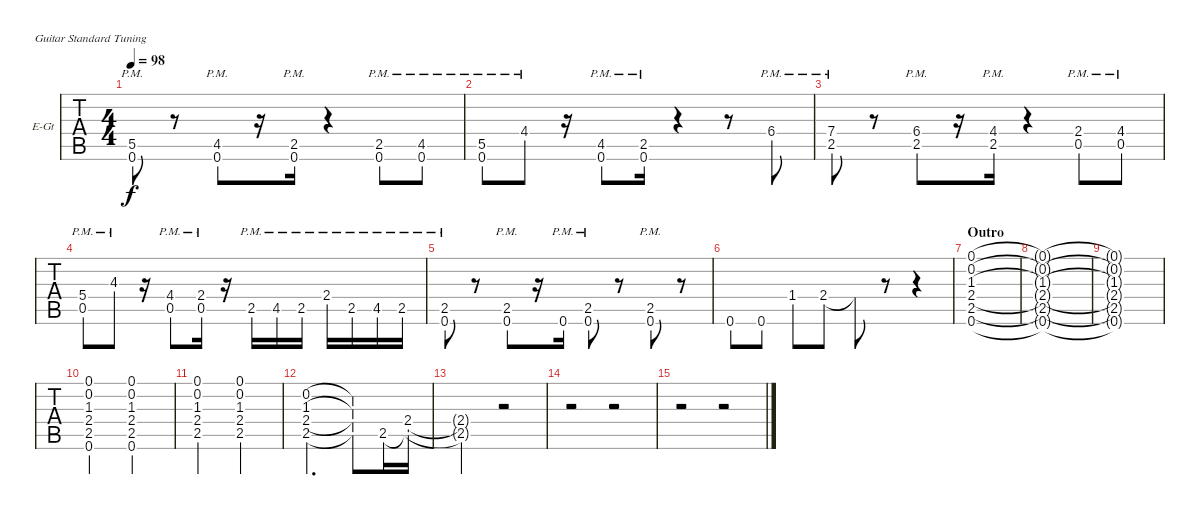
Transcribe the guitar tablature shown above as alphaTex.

\bracketExtendMode groupsimilarinstruments
\firstSystemTrackNameOrientation horizontal
\otherSystemsTrackNameOrientation horizontal
\track ("Rhytm Guitar" "E-Gt") {instrument overdrivenguitar}
\staff {tabs}
\tuning (E4 B3 G3 D3 A2 E2)
\ts (4 4)
\tempo 98
\clef g2
\ks a
(5.5{pm} 0.6{pm}).8{dy f} r.8 (4.5{pm} 0.6{pm}).8 r.16 (2.5{pm} 0.6{pm}).16 r.4 (2.5{pm} 0.6{pm}).8 (4.5{pm} 0.6{pm}).8 |
(5.5{pm} 0.6{pm}).8 4.4{pm}.8 r.16 (4.5{pm} 0.6{pm}).8 (2.5{pm} 0.6{pm}).16 r.4 r.8 6.4{pm}.8 |
(7.4{pm} 2.5{pm}).8 r.8 (6.4{pm} 2.5{pm}).8 r.16 (4.4{pm} 2.5{pm}).16 r.4 (2.4{pm} 0.5{pm}).8 (4.4{pm} 0.5{pm}).8 |
(5.4{pm} 0.5{pm}).8 4.3{pm}.8 r.16 (4.4{pm} 0.5{pm}).8 (2.4{pm} 0.5{pm}).16 r.16 2.5{pm}.16 4.5{pm}.16 2.5{pm}.16 2.4{pm}.16 2.5{pm}.16 4.5{pm}.16 2.5{pm}.16 |
(2.5{pm} 0.6{pm}).8 r.8 (2.5{pm} 0.6{pm}).8 r.16 0.6{pm}.16 (2.5{pm} 0.6{pm}).8 r.8 (2.5{pm} 0.6{pm}).8 r.8 |
0.6.8 0.6.8 1.4.8 2.4.8 2.4{t}.8 r.8 r.4 |
\section ("" "Outro")
(0.1 0.2 1.3 2.4 2.5 0.6).1 |
(0.1{t} 0.2{t} 1.3{t} 2.4{t} 2.5{t} 0.6{t}).1 |
(0.1{t} 0.2{t} 1.3{t} 2.4{t} 2.5{t} 0.6{t}).1 |
(0.1 0.2 1.3 2.4 2.5 0.6).2 (0.1 0.2 1.3 2.4 2.5 0.6).2 |
(0.1 0.2 1.3 2.4 2.5).2 (0.1 0.2 1.3 2.4 2.5).2 |
(0.2 1.3 2.4 2.5).2{d} (0.2{t} 1.3{t} 2.4{t} 2.5{t}).8 2.5.16 (2.4 2.5{t}).16 |
(2.4{t} 2.5{t}).2 r.2 |
r.2 r.2 |
r.2 r.2
